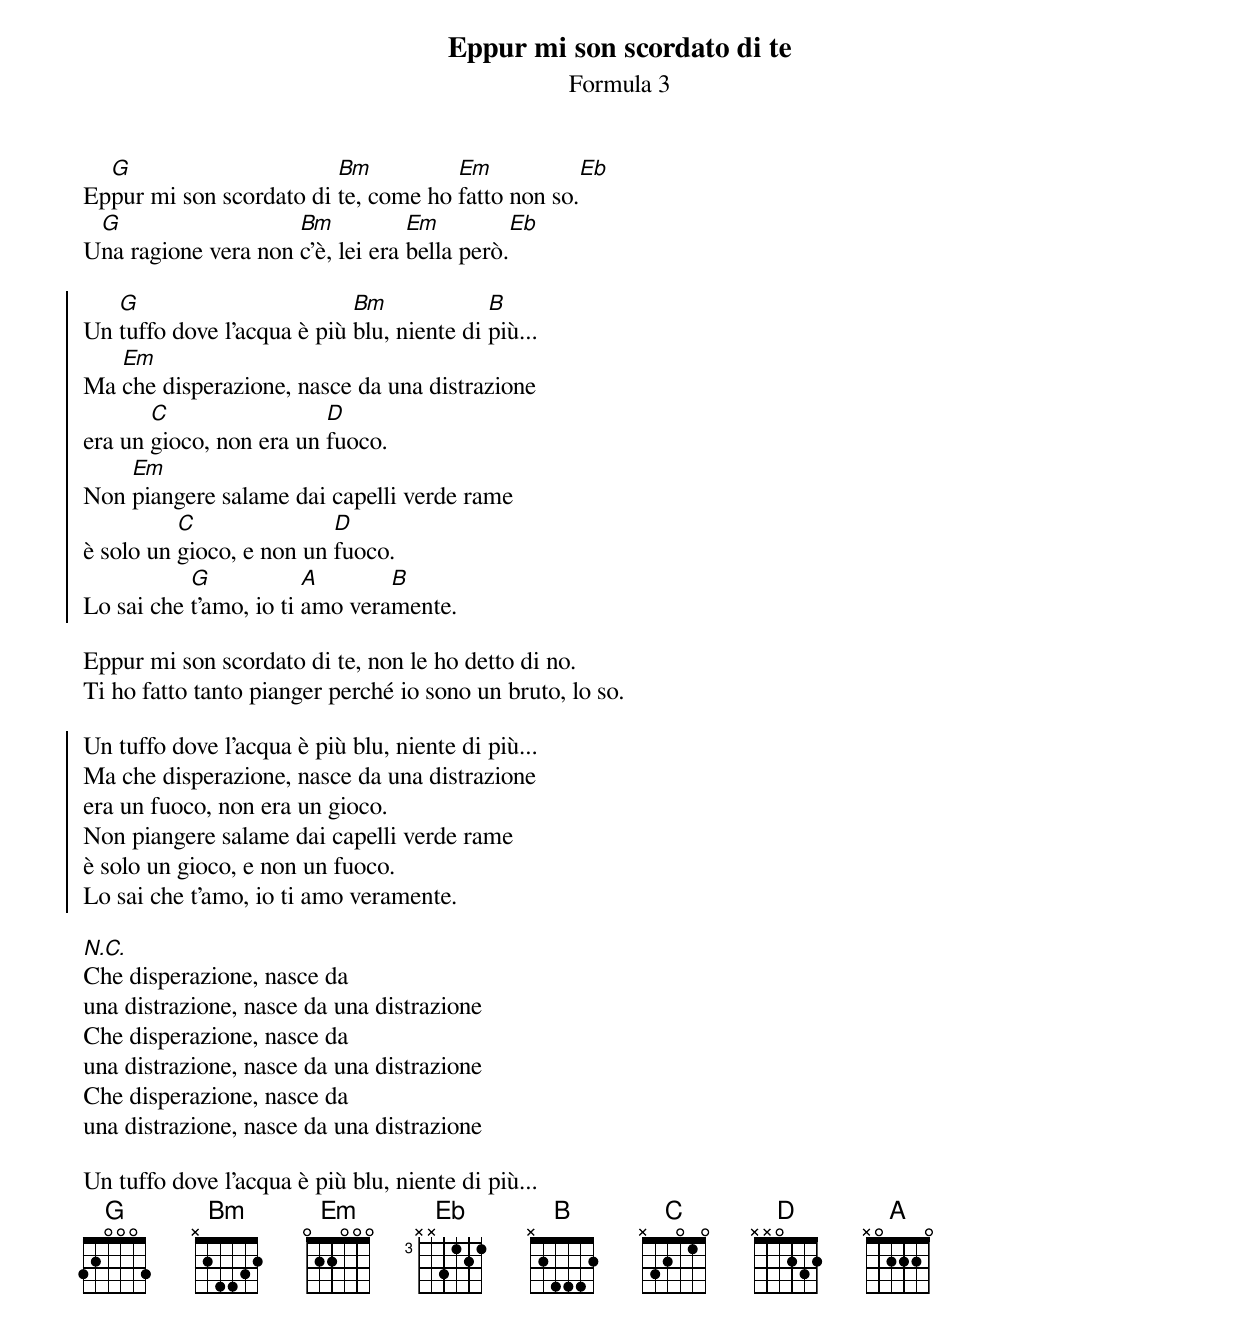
{title: Eppur mi son scordato di te}
{subtitle: Formula 3}
Ep[G]pur mi son scordato di [Bm]te, come ho [Em]fatto non so.[Eb]
U[G]na ragione vera non [Bm]c'è, lei era [Em]bella però.[Eb]

{soc}
Un [G]tuffo dove l'acqua è più [Bm]blu, niente di [B]più...
Ma [Em]che disperazione, nasce da una distrazione
era un [C]gioco, non era un [D]fuoco.
Non [Em]piangere salame dai capelli verde rame
è solo un [C]gioco, e non un [D]fuoco.
Lo sai che [G]t'amo, io ti [A]amo vera[B]mente.
{eoc}

Eppur mi son scordato di te, non le ho detto di no.
Ti ho fatto tanto pianger perché io sono un bruto, lo so.

{soc}
Un tuffo dove l'acqua è più blu, niente di più...
Ma che disperazione, nasce da una distrazione
era un fuoco, non era un gioco.
Non piangere salame dai capelli verde rame
è solo un gioco, e non un fuoco.
Lo sai che t'amo, io ti amo veramente.
{eoc}

[N.C.]Che disperazione, nasce da
una distrazione, nasce da una distrazione
Che disperazione, nasce da
una distrazione, nasce da una distrazione
Che disperazione, nasce da
una distrazione, nasce da una distrazione

Un tuffo dove l'acqua è più blu, niente di più...
